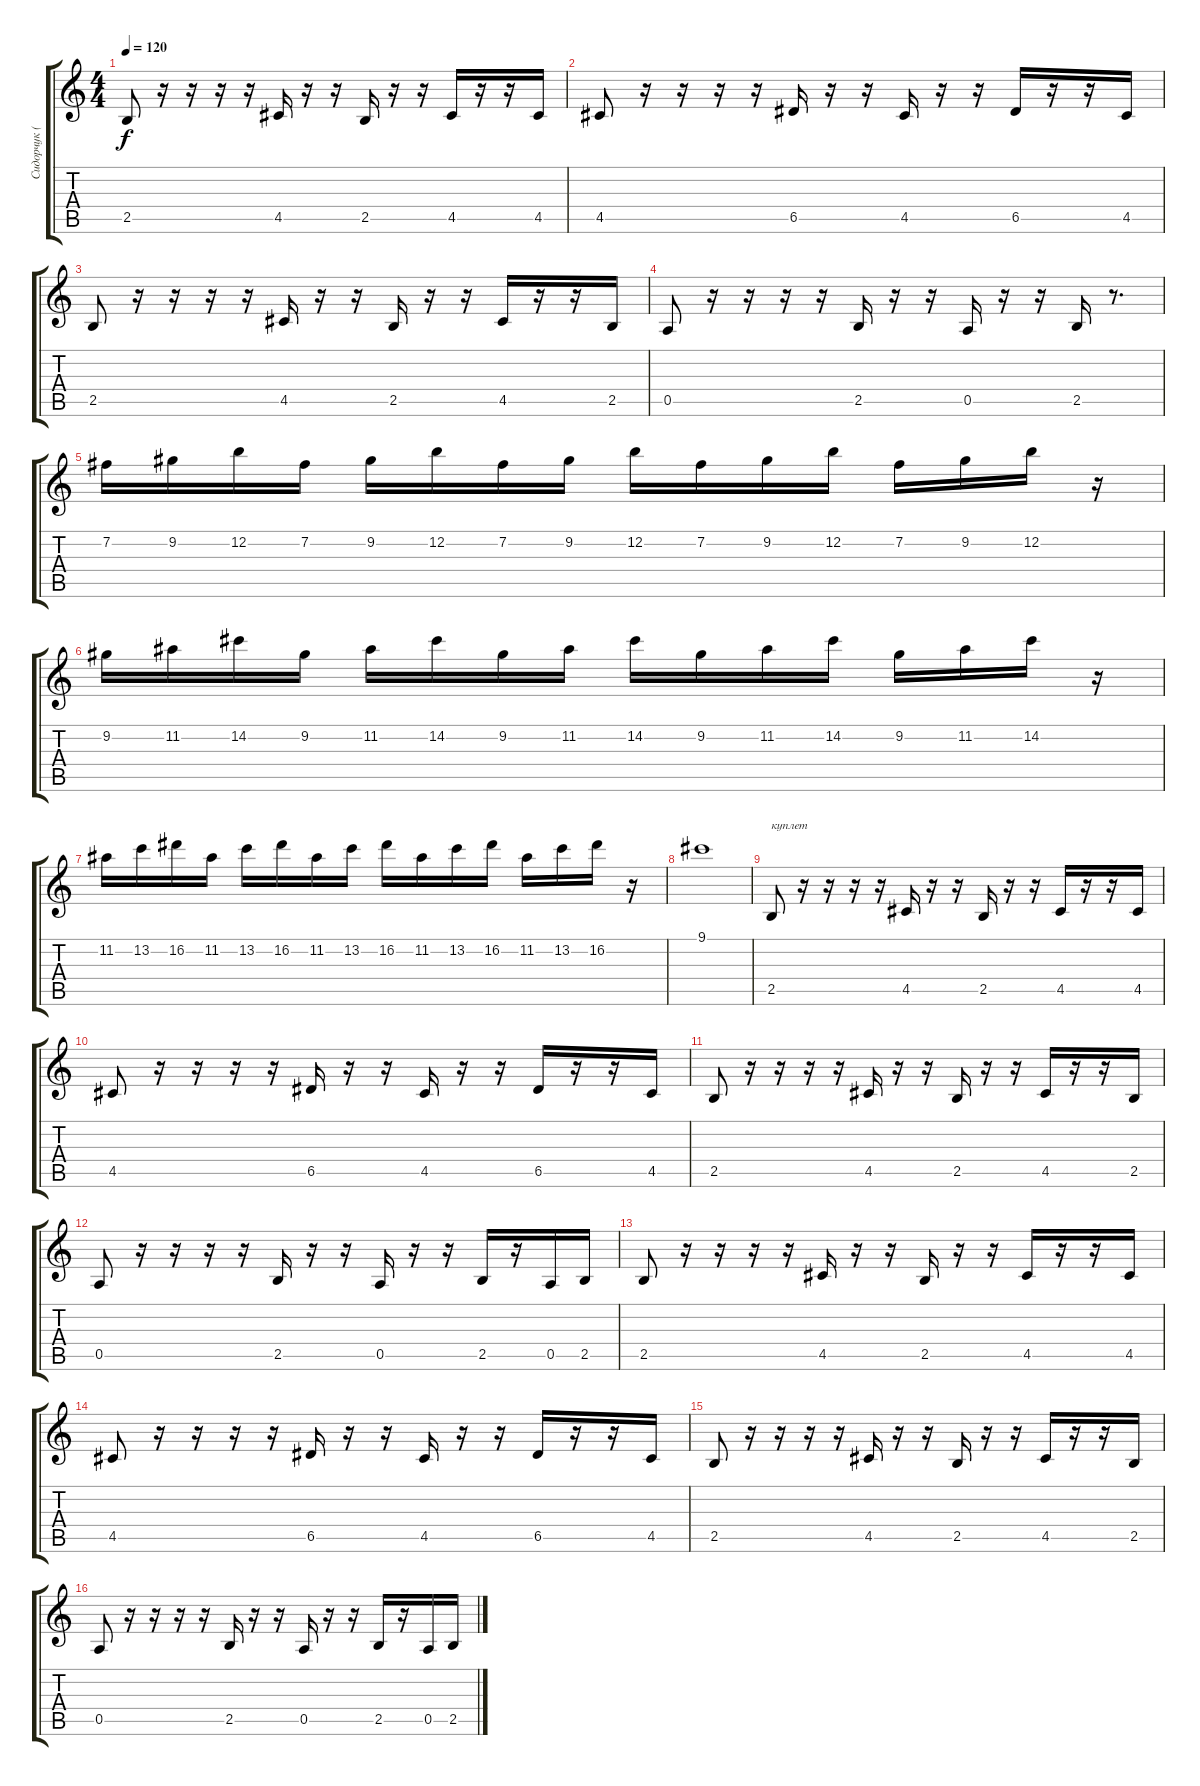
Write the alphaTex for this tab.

\track ("Сидорчук (соло гитара)" "Сидорчук (") {instrument distortionguitar}
\staff {score tabs}
\tuning (E4 B3 G3 D3 A2 E2) {hide}
\ts (4 4)
\tempo 120
\clef g2
\ks c
2.5.8{dy f} r.16 r.16 r.16 r.16 4.5.16 r.16 r.16 2.5.16 r.16 r.16 4.5.16 r.16 r.16 4.5.16 |
4.5.8 r.16 r.16 r.16 r.16 6.5.16 r.16 r.16 4.5.16 r.16 r.16 6.5.16 r.16 r.16 4.5.16 |
2.5.8 r.16 r.16 r.16 r.16 4.5.16 r.16 r.16 2.5.16 r.16 r.16 4.5.16 r.16 r.16 2.5.16 |
0.5.8 r.16 r.16 r.16 r.16 2.5.16 r.16 r.16 0.5.16 r.16 r.16 2.5.16 r.8{d} |
7.2.16 9.2.16 12.2.16 7.2.16 9.2.16 12.2.16 7.2.16 9.2.16 12.2.16 7.2.16 9.2.16 12.2.16 7.2.16 9.2.16 12.2.16 r.16 |
9.2.16 11.2.16 14.2.16 9.2.16 11.2.16 14.2.16 9.2.16 11.2.16 14.2.16 9.2.16 11.2.16 14.2.16 9.2.16 11.2.16 14.2.16 r.16 |
11.2.16 13.2.16 16.2.16 11.2.16 13.2.16 16.2.16 11.2.16 13.2.16 16.2.16 11.2.16 13.2.16 16.2.16 11.2.16 13.2.16 16.2.16 r.16 |
9.1.1 |
2.5.8{txt "куплет"} r.16 r.16 r.16 r.16 4.5.16 r.16 r.16 2.5.16 r.16 r.16 4.5.16 r.16 r.16 4.5.16 |
4.5.8 r.16 r.16 r.16 r.16 6.5.16 r.16 r.16 4.5.16 r.16 r.16 6.5.16 r.16 r.16 4.5.16 |
2.5.8 r.16 r.16 r.16 r.16 4.5.16 r.16 r.16 2.5.16 r.16 r.16 4.5.16 r.16 r.16 2.5.16 |
0.5.8 r.16 r.16 r.16 r.16 2.5.16 r.16 r.16 0.5.16 r.16 r.16 2.5.16 r.16 0.5.16 2.5.16 |
2.5.8 r.16 r.16 r.16 r.16 4.5.16 r.16 r.16 2.5.16 r.16 r.16 4.5.16 r.16 r.16 4.5.16 |
4.5.8 r.16 r.16 r.16 r.16 6.5.16 r.16 r.16 4.5.16 r.16 r.16 6.5.16 r.16 r.16 4.5.16 |
2.5.8 r.16 r.16 r.16 r.16 4.5.16 r.16 r.16 2.5.16 r.16 r.16 4.5.16 r.16 r.16 2.5.16 |
0.5.8 r.16 r.16 r.16 r.16 2.5.16 r.16 r.16 0.5.16 r.16 r.16 2.5.16 r.16 0.5.16 2.5.16
